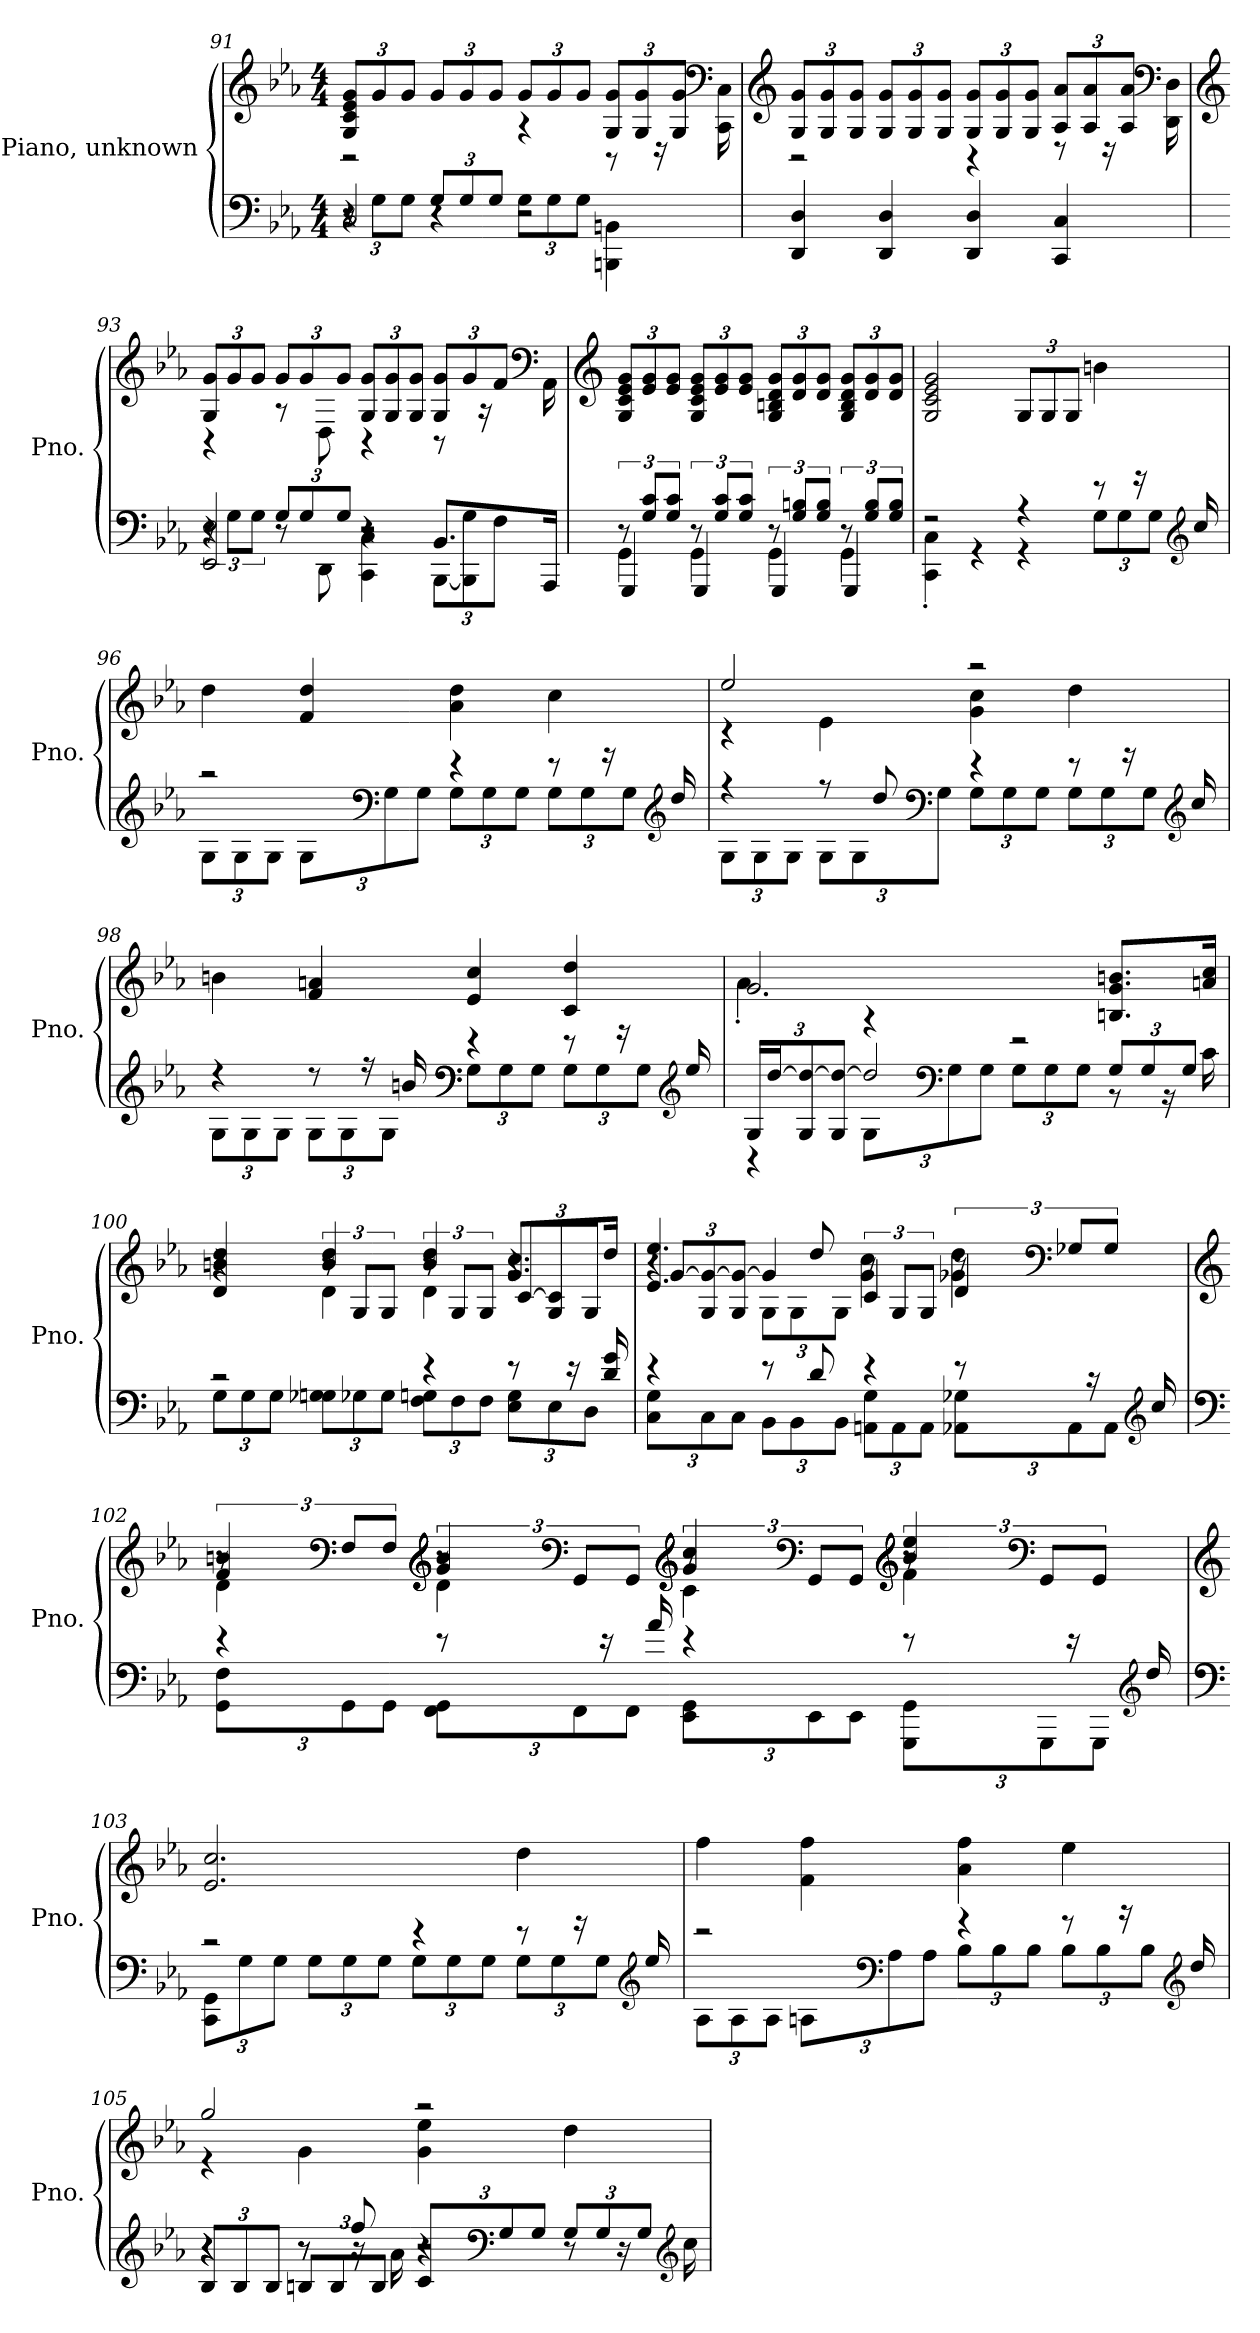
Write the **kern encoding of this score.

**kern	**kern
*part1	*part1
*staff2	*staff1
*I"Piano, unknown	*
*I'Pno.	*
*clefF4	*clefG2
*k[b-e-a-]	*k[b-e-a-]
*M4/4	*M4/4
=91	=91
*^	*
*	*^	*
*	*	*	*Xbrackettup
*	*	*	*^
4r	12r	2C/	12G/ 12c/ 12e-/ 12g/L	2r
.	12G\L	.	12g/	.
.	12G\J	.	12g/J	.
*Xbrackettup	*	*	*	*
12G/L	4r	.	12g/L	.
12G/	.	.	12g/	.
12G/J	.	.	12g/J	.
2r	12G\L	2r	12g/L	4r
.	12G\	.	12g/	.
.	12G\J	.	12g/J	.
.	4BBBn\ 4BBn\	.	12G/ 12g/L	8r
.	.	.	12G/ 12g/	.
.	.	.	.	16r
.	.	.	12G/ 12g/J	.
*	*	*	*clefF4	*
.	.	.	.	16CC\ 16C\
*v	*v	*v	*	*
!!LO:LB:g=z	!!
=92	=92	=92
*	*clefG2	*
4DD/ 4D/	12G/ 12g/L	2r
.	12G/ 12g/	.
.	12G/ 12g/J	.
4DD/ 4D/	12G/ 12g/L	.
.	12G/ 12g/	.
.	12G/ 12g/J	.
4DD/ 4D/	12G/ 12g/L	4r
.	12G/ 12g/	.
.	12G/ 12g/J	.
4CC/ 4C/	12A-/ 12a-/L	8r
.	12A-/ 12a-/	.
.	.	16r
.	12A-/ 12a-/J	.
*	*clefF4	*
.	.	16DD\ 16D\
=93	=93	=93
*	*clefG2	*
*^	*	*
*	*brackettup	*	*
*	*^	*	*
4r	12r	2EE-/ 2E-/	12G/ 12g/L	4r
.	12G\L	.	12g/	.
.	12G\J	.	12g/J	.
*Xbrackettup	*	*	*	*
12G/L	8r	.	12g/L	8r
12G/	.	.	12g/	.
.	8DD\	.	.	8D\
12G/J	.	.	12g/J	.
4r	4CC\ 4C\	2r	12G/ 12g/L	4r
.	.	.	12G/ 12g/	.
.	.	.	12G/ 12g/J	.
8.BB-/L	[12BBB-\L	.	12G/ 12g/L	8r
.	12BBB-\] 12G\	.	12g/	.
.	.	.	.	16r
.	12F\J	.	12f/J	.
*	*	*	*clefF4	*
16AAA-/Jk	.	.	.	16AA-\
*	*	*	*v	*v
!!LO:LB:g=z
=94	=94	=94	=94
*	*	*	*clefG2
*brackettup	*	*	*
12r	4GG\	4GGG/	12G/ 12c/ 12e-/ 12g/L
12G/ 12c/L	.	.	12e-/ 12g/
12G/ 12c/J	.	.	12e-/ 12g/J
12r	4GG\	4GGG/	12G/ 12c/ 12e-/ 12g/L
12G/ 12c/L	.	.	12e-/ 12g/
12G/ 12c/J	.	.	12e-/ 12g/J
12r	4GG\	4GGG/	12G/ 12Bn/ 12d/ 12g/L
12G/ 12Bn/L	.	.	12d/ 12g/
12G/ 12B/J	.	.	12d/ 12g/J
12r	4GG\	4GGG/	12G/ 12B/ 12d/ 12g/L
12G/ 12B/L	.	.	12d/ 12g/
12G/ 12B/J	.	.	12d/ 12g/J
*	*v	*v	*
=95	=95	=95
2r	4CC\' 4C\'	2G/ 2c/ 2e-/ 2g/
.	4r	.
4r	4r	12G/L
.	.	12G/
.	.	12G/J
*	*Xbrackettup	*
8r	12G\L	4bn\
.	12G\	.
16r	.	.
.	12G\J	.
*clefG2	*	*
16cc/	.	.
!!LO:LB:g=z
=96	=96	=96
2r	12G\L	4dd\
.	12G\	.
.	12G\J	.
.	12G\L	4f/ 4dd/
*clefF4	*	*
.	12G\	.
.	12G\J	.
4r	12G\L	4a-\ 4dd\
.	12G\	.
.	12G\J	.
8r	12G\L	4cc\
.	12G\	.
16r	.	.
.	12G\J	.
*clefG2	*	*
16dd/	.	.
=97	=97	=97
*	*	*^
4r	12G\L	2ee-/	4r
.	12G\	.	.
.	12G\J	.	.
8r	12G\L	.	4e-\
.	12G\	.	.
8dd/	.	.	.
*clefF4	*	*	*
.	12G\J	.	.
4r	12G\L	2r	4g\ 4cc\
.	12G\	.	.
.	12G\J	.	.
8r	12G\L	.	4dd\
.	12G\	.	.
16r	.	.	.
.	12G\J	.	.
*clefG2	*	*	*
16cc/	.	.	.
*	*	*v	*v
!!LO:LB:g=z
=98	=98	=98
4r	12G\L	4bn\
.	12G\	.
.	12G\J	.
8r	12G\L	4f/ 4an/
.	12G\	.
16r	.	.
.	12G\J	.
16bn/	.	.
*clefF4	*	*
4r	12G\L	4e-/ 4cc/
.	12G\	.
.	12G\J	.
8r	12G\L	4c/ 4dd/
.	12G\	.
16r	.	.
.	12G\J	.
*clefG2	*	*
16ee-/	.	.
=99	=99	=99
*	*	*^
24G/LL	4r	2.g/	4a-'\
[24dd/J	.	.	.
12G/ 12dd/_	.	.	.
12G/ 12dd/_J	.	.	.
2dd/]	12G\L	.	4r
*clefF4	*	*	*
.	12G\	.	.
.	12G\J	.	.
.	12G\L	.	2r
.	12G\	.	.
.	12G\J	.	.
12G/L	8r	8.Bn/ 8.g/ 8.bn/L	.
12G/	.	.	.
.	16r	.	.
12G/J	.	.	.
.	16c\	16an/ 16cc/Jk	.
!!LO:PB:g=z
=100	=100	=100	=100
*	*	*	*^
2r	12G\L	4r	4r	4d/ 4bn/ 4dd/
.	12G\	.	.	.
.	12G\J	.	.	.
*	*	*	*	*brackettup
.	12G-X\ 12Gn\L	4b/ 4dd/	4d\	12r
.	12G-X\	.	.	12G/L
.	12G-\J	.	.	12G/J
4r	12F\ 12Gn\L	4b/ 4dd/	4d\	12r
.	12F\	.	.	12G/L
.	12F\J	.	.	12G/J
*	*	*	*	*Xbrackettup
8r	12E-\ 12G\L	8.g/ 8.cc/L	4r	[12c/L
.	12E-\	.	.	12G/ 12c/]
16r	.	.	.	.
.	12D\J	.	.	12G/J
16d/ 16g/	.	16dd/Jk	.	.
!!LO:LB:g=z	!!	!!
=101	=101	=101	=101	=101
4r	12C\ 12G\L	4.e-/ 4.ee-/	4r	[12g/L
.	12C\	.	.	12G/ 12g/_
.	12C\J	.	.	12G/ 12g/_J
8r	12BB-\L	.	12G\L	4g/]
.	12BB-\	.	12G\	.
8d/	.	8dd/	.	.
.	12BB-\J	.	12G\J	.
*	*	*	*	*brackettup
4r	12AAn\ 12G\L	4c/	4g\ 4cc\	12r
.	12AA\	.	.	12G/L
.	12AA\J	.	.	12G/J
8r	12AA-X\ 12G-X\L	4d/	4g-X\ 4dd\	12r
*	*	*clefF4	*	*
.	12AA-\	.	.	12G-X/L
16r	.	.	.	.
.	12AA-\J	.	.	12G-/J
*clefG2	*	*	*	*
16cc/	.	.	.	.
!!LO:LB:g=z	!!	!!
=102	=102	=102	=102	=102
*clefF4	*	*clefG2	*	*
4r	12GG\ 12F\L	4f/ 4bn/	4d\	12r
*	*	*clefF4	*	*
.	12GG\	.	.	12F/L
.	12GG\J	.	.	12F/J
*	*	*clefG2	*	*
8r	12FF\ 12GG\L	4g/ 4b/	4d\	12r
*	*	*clefF4	*	*
.	12FF\	.	.	12GG/L
16r	.	.	.	.
.	12FF\J	.	.	12GG/J
16a-/	.	.	.	.
*	*	*clefG2	*	*
4r	12EE-\ 12GG\L	4g/ 4cc/	4c\	12r
*	*	*clefF4	*	*
.	12EE-\	.	.	12GG/L
.	12EE-\J	.	.	12GG/J
*	*	*clefG2	*	*
8r	12GGG\ 12GG\L	4b/ 4ee-/	4f\	12r
*	*	*clefF4	*	*
.	12GGG\	.	.	12GG/L
16r	.	.	.	.
.	12GGG\J	.	.	12GG/J
*clefG2	*	*	*	*
16dd/	.	.	.	.
*	*	*v	*v	*v
!!LO:LB:g=z
=103	=103	=103
*clefF4	*	*clefG2
2r	12CC\ 12GG\L	2.e-/ 2.cc/
.	12G\	.
.	12G\J	.
.	12G\L	.
.	12G\	.
.	12G\J	.
4r	12G\L	.
.	12G\	.
.	12G\J	.
8r	12G\L	4dd\
.	12G\	.
16r	.	.
.	12G\J	.
*clefG2	*	*
16ee-/	.	.
=104	=104	=104
2r	12A-\L	4ff\
.	12A-\	.
.	12A-\J	.
.	12An\L	4f\ 4ff\
*clefF4	*	*
.	12A\	.
.	12A\J	.
4r	12B-\L	4a-\ 4ff\
.	12B-\	.
.	12B-\J	.
8r	12B-\L	4ee-\
.	12B-\	.
16r	.	.
.	12B-\J	.
*clefG2	*	*
16dd/	.	.
!!LO:LB:g=z
=105	=105	=105
*	*^	*^
4r	4r	12B-/L	2gg/	4r
.	.	12B-/	.	.
.	.	12B-/J	.	.
8r	8r	12Bn/L	.	4g\
.	.	12B/	.	.
8ff/	16r	.	.	.
.	.	12B/J	.	.
.	16a-\	.	.	.
2r	4r	12c/L	2r	4g\ 4ee-\
*clefF4	*	*	*	*
.	.	12G/	.	.
.	.	12G/J	.	.
.	8r	12G/L	.	4dd\
.	.	12G/	.	.
.	16r	.	.	.
.	.	12G/J	.	.
*clefG2	*	*	*	*
.	16cc\	.	.	.
*v	*v	*v	*	*
*	*v	*v
=	=
*-	*-
